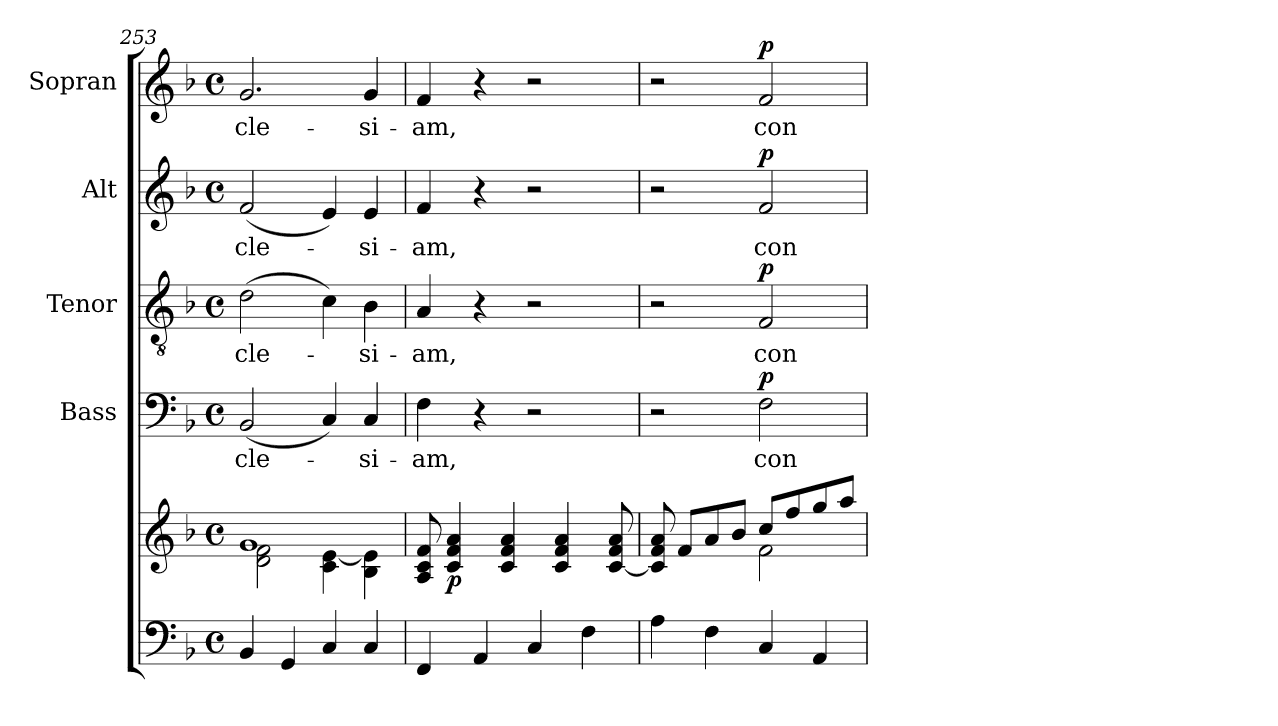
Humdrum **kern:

**kern	**kern	**dynam	**kern	**text	**dynam	**kern	**text	**dynam	**kern	**text	**dynam	**kern	**text	**dynam
*part5	*part5	*part5	*part4	*part4	*part4	*part3	*part3	*part3	*part2	*part2	*part2	*part1	*part1	*part1
*staff6	*staff5	*staff5/6	*staff4	*staff4	*staff4	*staff3	*staff3	*staff3	*staff2	*staff2	*staff2	*staff1	*staff1	*staff1
*	*	*	*I"Bass	*	*	*I"Tenor	*	*	*I"Alt	*	*	*I"Sopran	*	*
*	*	*	*I'B.	*	*	*I'T.	*	*	*I'A.	*	*	*I'S.	*	*
*clefF4	*clefG2	*	*clefF4	*	*	*clefGv2	*	*	*clefG2	*	*	*clefG2	*	*
*k[b-]	*k[b-]	*	*k[b-]	*	*	*k[b-]	*	*	*k[b-]	*	*	*k[b-]	*	*
*F:	*F:	*	*F:	*	*	*F:	*	*	*F:	*	*	*F:	*	*
*M4/4	*M4/4	*	*M4/4	*	*	*M4/4	*	*	*M4/4	*	*	*M4/4	*	*
*met(c)	*met(c)	*	*met(c)	*	*	*met(c)	*	*	*met(c)	*	*	*met(c)	*	*
=253	=253	=253	=253	=253	=253	=253	=253	=253	=253	=253	=253	=253	=253	=253
*	*^	*	*	*	*	*	*	*	*	*	*	*	*	*
!	!	!	!	!	!LO:LY:b	!	!	!LO:LY:b	!	!	!LO:LY:b	!	!	!LO:LY:b	!
4BB-/	1g	2d\ 2f\	.	(<2BB-/	-cle-	.	(>2d\	-cle-	.	(<2f/	-cle-	.	2.g/	-cle-	.
4GG/	.	.	.	.	.	.	.	.	.	.	.	.	.	.	.
4C/	.	4c\ [>4e\	.	4C/)	.	.	4c\)	.	.	4e/)	.	.	.	.	.
!	!	!	!	!	!LO:LY:b	!	!	!LO:LY:b	!	!	!LO:LY:b	!	!	!LO:LY:b	!
4C/	.	4B-\ 4e\]	.	4C/	-si-	.	4B-\	-si-	.	4e/	-si-	.	4g/	-si-	.
=254	=254	=254	=254	=254	=254	=254	=254	=254	=254	=254	=254	=254	=254	=254	=254
!	!	!	!	!	!LO:LY:b	!	!	!LO:LY:b	!	!	!LO:LY:b	!	!	!LO:LY:b	!
*	*v	*v	*	*	*	*	*	*	*	*	*	*	*	*	*
4FF/	8A/ 8c/ 8f/	.	4F\	-am,	.	4A/	-am,	.	4f/	-am,	.	4f/	-am,	.
!	!	!LO:DY:b	!	!	!	!	!	!	!	!	!	!	!	!
.	4c/ 4f/ 4a/	p	.	.	.	.	.	.	.	.	.	.	.	.
4AA/	.	.	4r	.	.	4r	.	.	4r	.	.	4r	.	.
.	4c/ 4f/ 4a/	.	.	.	.	.	.	.	.	.	.	.	.	.
4C/	.	.	2r	.	.	2r	.	.	2r	.	.	2r	.	.
.	4c/ 4f/ 4a/	.	.	.	.	.	.	.	.	.	.	.	.	.
4F\	.	.	.	.	.	.	.	.	.	.	.	.	.	.
.	[8c/ 8f/ 8a/	.	.	.	.	.	.	.	.	.	.	.	.	.
!!LO:LB:g=z
=255	=255	=255	=255	=255	=255	=255	=255	=255	=255	=255	=255	=255	=255	=255
*	*^	*	*	*	*	*	*	*	*	*	*	*	*	*
4A\	8c/] 8f/ 8a/	2ryy	.	2r	.	.	2r	.	.	2r	.	.	2r	.	.
.	8f/L	.	.	.	.	.	.	.	.	.	.	.	.	.	.
4F\	8a/	.	.	.	.	.	.	.	.	.	.	.	.	.	.
.	8b-/J	.	.	.	.	.	.	.	.	.	.	.	.	.	.
!	!	!	!	!	!LO:LY:b	!LO:DY:a	!	!LO:LY:b	!LO:DY:a	!	!LO:LY:b	!LO:DY:a	!	!LO:LY:b	!LO:DY:a
4C/	8cc/L	2f\	.	2F\	con-	p	2F/	con-	p	2f/	con-	p	2f/	con-	p
.	8ff/	.	.	.	.	.	.	.	.	.	.	.	.	.	.
4AA/	8gg/	.	.	.	.	.	.	.	.	.	.	.	.	.	.
.	8aa/J	.	.	.	.	.	.	.	.	.	.	.	.	.	.
*	*v	*v	*	*	*	*	*	*	*	*	*	*	*	*	*
=	=	=	=	=	=	=	=	=	=	=	=	=	=	=
*-	*-	*-	*-	*-	*-	*-	*-	*-	*-	*-	*-	*-	*-	*-
